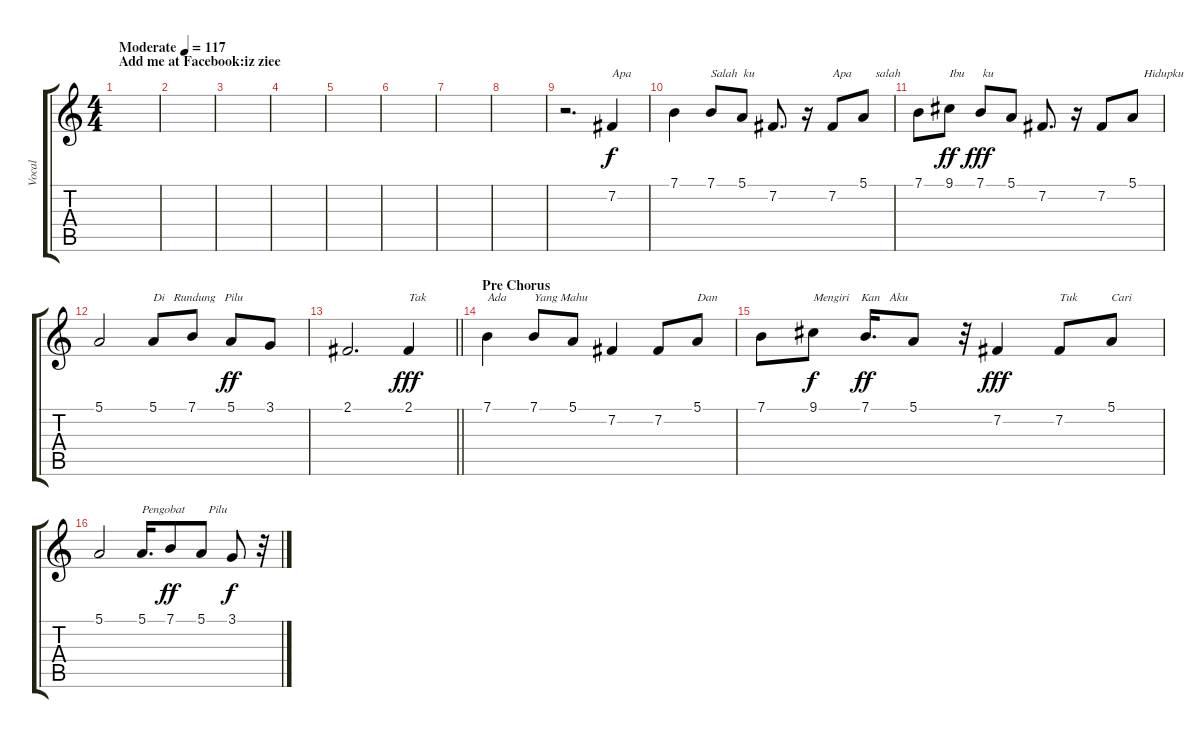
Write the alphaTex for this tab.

\track ("Vocal" "Vocal") {instrument viola}
\staff {score tabs}
\tuning (E4 B3 G3 D3 A2 E2) {hide}
\ts (4 4)
\section ("" "Add me at Facebook:iz ziee ")
\tempo (117 "Moderate")
\clef g2
\ks c
|
|
|
|
|
|
|
|
r.2{d} 7.2.4{txt "Apa"} |
7.1.4 7.1.8{txt "Salah  ku"} 5.1.8 7.2.8{d} r.16 7.2.8{txt "Apa        salah"} 5.1.8 |
7.1.8 9.1.8{txt "Ibu      ku" dy ff} 7.1.8{dy fff} 5.1.8 7.2.8{d} r.16 7.2.8{txt "              Hidupku    "} 5.1.8 |
5.1.2 5.1.8{txt "Di   Rundung   Pilu"} 7.1.8 5.1.8{dy ff} 3.1.8 |
\barLineRight lightlight
2.1.2{d} 2.1.4{txt "Tak" dy fff} |
\section ("" "Pre Chorus")
7.1.4{txt "Ada"} 7.1.8{txt "Yang Mahu"} 5.1.8 7.2.4 7.2.8 5.1.8{txt "Dan"} |
7.1.8 9.1.8{txt "Mengiri    Kan   Aku" dy f} 7.1.16{d dy ff} 5.1.8 r.32 7.2.4{dy fff} 7.2.8{txt "Tuk"} 5.1.8{txt "Cari"} |
5.1.2 5.1.16{d txt "Pengobat        Pilu"} 7.1.8{dy ff} 5.1.8 3.1.8{dy f} r.32
